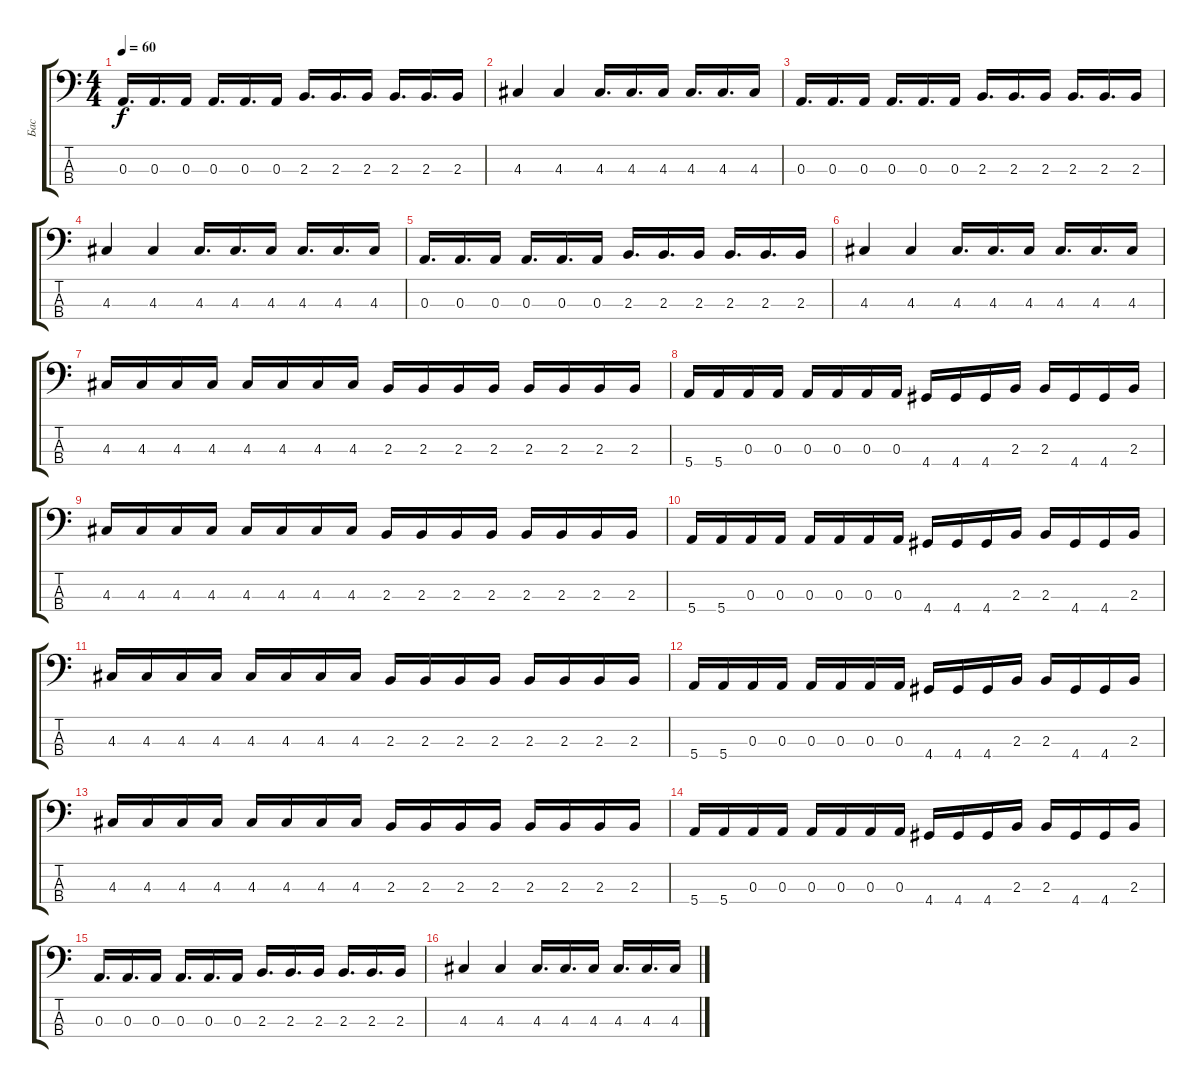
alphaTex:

\track ("Бас" "Бас") {instrument electricbassfinger}
\staff {score tabs}
\tuning (G2 D2 A1 E1) {hide}
\ts (4 4)
\tempo 60
\clef f4
\ks c
0.3.16{d dy f} 0.3.16{d} 0.3.16 0.3.16{d} 0.3.16{d} 0.3.16 2.3.16{d} 2.3.16{d} 2.3.16 2.3.16{d} 2.3.16{d} 2.3.16 |
4.3.4 4.3.4 4.3.16{d} 4.3.16{d} 4.3.16 4.3.16{d} 4.3.16{d} 4.3.16 |
0.3.16{d} 0.3.16{d} 0.3.16 0.3.16{d} 0.3.16{d} 0.3.16 2.3.16{d} 2.3.16{d} 2.3.16 2.3.16{d} 2.3.16{d} 2.3.16 |
4.3.4 4.3.4 4.3.16{d} 4.3.16{d} 4.3.16 4.3.16{d} 4.3.16{d} 4.3.16 |
0.3.16{d} 0.3.16{d} 0.3.16 0.3.16{d} 0.3.16{d} 0.3.16 2.3.16{d} 2.3.16{d} 2.3.16 2.3.16{d} 2.3.16{d} 2.3.16 |
4.3.4 4.3.4 4.3.16{d} 4.3.16{d} 4.3.16 4.3.16{d} 4.3.16{d} 4.3.16 |
4.3.16 4.3.16 4.3.16 4.3.16 4.3.16 4.3.16 4.3.16 4.3.16 2.3.16 2.3.16 2.3.16 2.3.16 2.3.16 2.3.16 2.3.16 2.3.16 |
5.4.16 5.4.16 0.3.16 0.3.16 0.3.16 0.3.16 0.3.16 0.3.16 4.4.16 4.4.16 4.4.16 2.3.16 2.3.16 4.4.16 4.4.16 2.3.16 |
4.3.16 4.3.16 4.3.16 4.3.16 4.3.16 4.3.16 4.3.16 4.3.16 2.3.16 2.3.16 2.3.16 2.3.16 2.3.16 2.3.16 2.3.16 2.3.16 |
5.4.16 5.4.16 0.3.16 0.3.16 0.3.16 0.3.16 0.3.16 0.3.16 4.4.16 4.4.16 4.4.16 2.3.16 2.3.16 4.4.16 4.4.16 2.3.16 |
4.3.16 4.3.16 4.3.16 4.3.16 4.3.16 4.3.16 4.3.16 4.3.16 2.3.16 2.3.16 2.3.16 2.3.16 2.3.16 2.3.16 2.3.16 2.3.16 |
5.4.16 5.4.16 0.3.16 0.3.16 0.3.16 0.3.16 0.3.16 0.3.16 4.4.16 4.4.16 4.4.16 2.3.16 2.3.16 4.4.16 4.4.16 2.3.16 |
4.3.16 4.3.16 4.3.16 4.3.16 4.3.16 4.3.16 4.3.16 4.3.16 2.3.16 2.3.16 2.3.16 2.3.16 2.3.16 2.3.16 2.3.16 2.3.16 |
5.4.16 5.4.16 0.3.16 0.3.16 0.3.16 0.3.16 0.3.16 0.3.16 4.4.16 4.4.16 4.4.16 2.3.16 2.3.16 4.4.16 4.4.16 2.3.16 |
0.3.16{d} 0.3.16{d} 0.3.16 0.3.16{d} 0.3.16{d} 0.3.16 2.3.16{d} 2.3.16{d} 2.3.16 2.3.16{d} 2.3.16{d} 2.3.16 |
4.3.4 4.3.4 4.3.16{d} 4.3.16{d} 4.3.16 4.3.16{d} 4.3.16{d} 4.3.16
